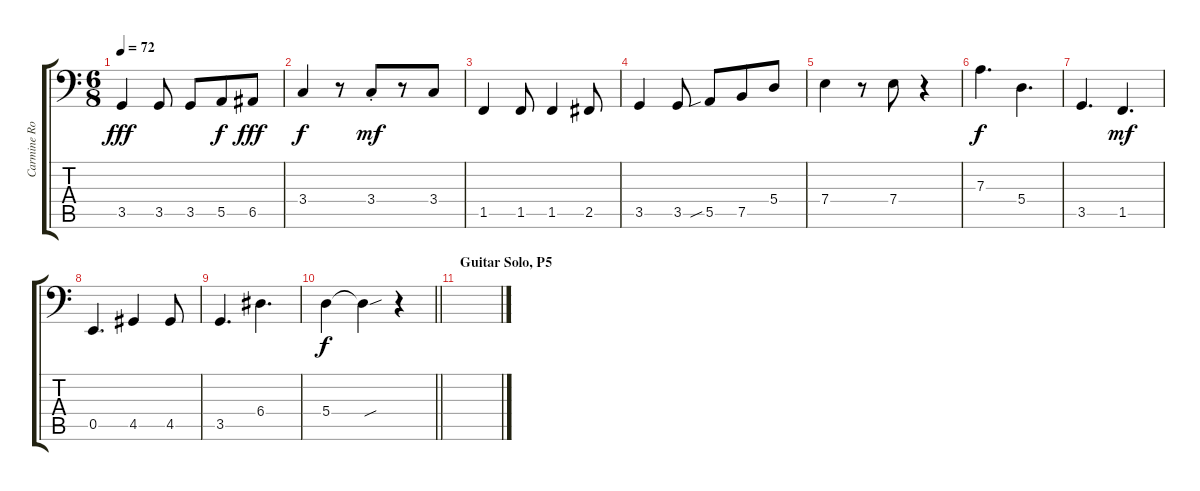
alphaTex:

\track ("Carmine Rojas" "Carmine Ro") {instrument electricbassfinger}
\staff {score tabs}
\tuning (C3 G2 D2 A1 E1 B0) {hide}
\ts (6 8)
\tempo 72
\clef f4
\ks c
3.5.4{dy fff} 3.5.8 3.5.8 5.5.8{dy f} 6.5.8{dy fff} |
3.4.4{dy f} r.8 3.4{st}.8{dy mf} r.8 3.4.8 |
1.5.4 1.5.8 1.5.4 2.5.8 |
3.5.4{volume 16} 3.5.8 5.5{sib}.8 7.5.8 5.4.8 |
7.4.4 r.8 7.4.8 r.4 |
7.3.4{d dy f} 5.4.4{d} |
3.5.4{d volume 15} 1.5.4{d dy mf} |
0.5.4{d} 4.5.4 4.5.8 |
3.5.4{d} 6.4.4{d} |
\barLineRight lightlight
5.4.4{dy f} 5.4{sou t}.4 r.4 |
\section ("" "Guitar Solo, P5")
